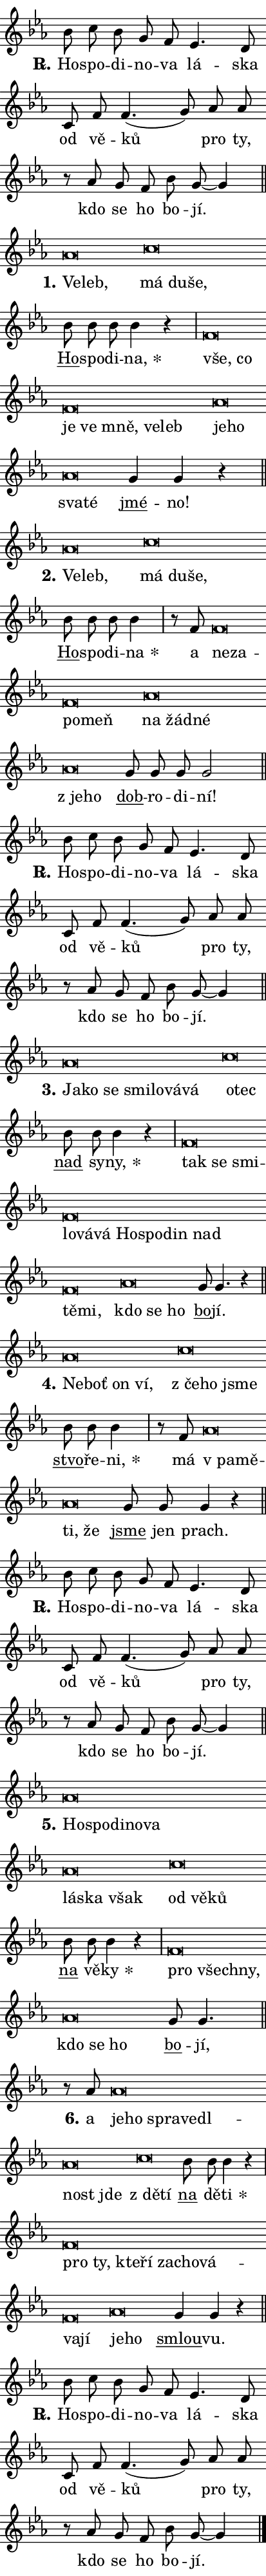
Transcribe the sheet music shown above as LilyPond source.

\version "2.24.0"
\header { tagline = "" }
\paper {
  indent = 0\cm
  top-margin = 0\cm
  right-margin = 0\cm
  bottom-margin = 0\cm
  left-margin = 0\cm
  paper-width = 7\cm
  page-breaking = #ly:one-page-breaking
  system-system-spacing.basic-distance = #11
  score-system-spacing.basic-distance = #11
  ragged-last = ##f
}


%% Author: Thomas Morley
%% https://lists.gnu.org/archive/html/lilypond-user/2020-05/msg00002.html
#(define (line-position grob)
"Returns position of @var[grob} in current system:
   @code{'start}, if at first time-step
   @code{'end}, if at last time-step
   @code{'middle} otherwise
"
  (let* ((col (ly:item-get-column grob))
         (ln (ly:grob-object col 'left-neighbor))
         (rn (ly:grob-object col 'right-neighbor))
         (col-to-check-left (if (ly:grob? ln) ln col))
         (col-to-check-right (if (ly:grob? rn) rn col))
         (break-dir-left
           (and
             (ly:grob-property col-to-check-left 'non-musical #f)
             (ly:item-break-dir col-to-check-left)))
         (break-dir-right
           (and
             (ly:grob-property col-to-check-right 'non-musical #f)
             (ly:item-break-dir col-to-check-right))))
        (cond ((eqv? 1 break-dir-left) 'start)
              ((eqv? -1 break-dir-right) 'end)
              (else 'middle))))

#(define (tranparent-at-line-position vctor)
  (lambda (grob)
  "Relying on @code{line-position} select the relevant enry from @var{vctor}.
Used to determine transparency,"
    (case (line-position grob)
      ((end) (not (vector-ref vctor 0)))
      ((middle) (not (vector-ref vctor 1)))
      ((start) (not (vector-ref vctor 2))))))

noteHeadBreakVisibility =
#(define-music-function (break-visibility)(vector?)
"Makes @code{NoteHead}s transparent relying on @var{break-visibility}"
#{
  \override NoteHead.transparent =
    #(tranparent-at-line-position break-visibility)
#})

#(define delete-ledgers-for-transparent-note-heads
  (lambda (grob)
    "Reads whether a @code{NoteHead} is transparent.
If so this @code{NoteHead} is removed from @code{'note-heads} from
@var{grob}, which is supposed to be @code{LedgerLineSpanner}.
As a result ledgers are not printed for this @code{NoteHead}"
    (let* ((nhds-array (ly:grob-object grob 'note-heads))
           (nhds-list
             (if (ly:grob-array? nhds-array)
                 (ly:grob-array->list nhds-array)
                 '()))
           ;; Relies on the transparent-property being done before
           ;; Staff.LedgerLineSpanner.after-line-breaking is executed.
           ;; This is fragile ...
           (to-keep
             (remove
               (lambda (nhd)
                 (ly:grob-property nhd 'transparent #f))
               nhds-list)))
      ;; TODO find a better method to iterate over grob-arrays, similiar
      ;; to filter/remove etc for lists
      ;; For now rebuilt from scratch
      (set! (ly:grob-object grob 'note-heads)  '())
      (for-each
        (lambda (nhd)
          (ly:pointer-group-interface::add-grob grob 'note-heads nhd))
        to-keep))))

hideNotes = {
  \noteHeadBreakVisibility #begin-of-line-visible
}
unHideNotes = {
  \noteHeadBreakVisibility #all-visible
}

% work-around for resetting accidentals
% https://lilypond.org/doc/v2.23/Documentation/notation/displaying-rhythms#unmetered-music
cadenzaMeasure = {
  \cadenzaOff
  \partial 1024 s1024
  \cadenzaOn
}

#(define-markup-command (accent layout props text) (markup?)
  "Underline accented syllable"
  (interpret-markup layout props
    #{\markup \override #'(offset . 4.3) \underline { #text }#}))

responsum = \markup \concat {
  "R" \hspace #-1.05 \path #0.1 #'((moveto 0 0.07) (lineto 0.9 0.8)) \hspace #0.05 "."
}

\layout {
    \context {
        \Staff
        \remove "Time_signature_engraver"
        \override LedgerLineSpanner.after-line-breaking = #delete-ledgers-for-transparent-note-heads
    }
    \context {
        \Voice {
            \override NoteHead.output-attributes = #'((class . "notehead"))
            \override Hairpin.height = #0.55
        }
    }
    \context {
        \Lyrics {
            \override StanzaNumber.output-attributes = #'((class . "stanzanumber"))
            \override LyricSpace.minimum-distance = #0.9
            \override LyricText.font-name = #"TeX Gyre Schola"
            \override LyricText.font-size = 1
            \override StanzaNumber.font-name = #"TeX Gyre Schola Bold"
            \override StanzaNumber.font-size = 1
        }
    }
}

% magnetic-lyrics.ily
%
%   written by
%     Jean Abou Samra <jean@abou-samra.fr>
%     Werner Lemberg <wl@gnu.org>
%
%   adapted by
%     Jiri Hon <jiri.hon@gmail.com>
%
% Version 2022-Apr-15

% https://www.mail-archive.com/lilypond-user@gnu.org/msg149350.html

#(define (Left_hyphen_pointer_engraver context)
   "Collect syllable-hyphen-syllable occurrences in lyrics and store
them in properties.  This engraver only looks to the left.  For
example, if the lyrics input is @code{foo -- bar}, it does the
following.

@itemize @bullet
@item
Set the @code{text} property of the @code{LyricHyphen} grob between
@q{foo} and @q{bar} to @code{foo}.

@item
Set the @code{left-hyphen} property of the @code{LyricText} grob with
text @q{foo} to the @code{LyricHyphen} grob between @q{foo} and
@q{bar}.
@end itemize

Use this auxiliary engraver in combination with the
@code{lyric-@/text::@/apply-@/magnetic-@/offset!} hook."
   (let ((hyphen #f)
         (text #f))
     (make-engraver
      (acknowledgers
       ((lyric-syllable-interface engraver grob source-engraver)
        (set! text grob)))
      (end-acknowledgers
       ((lyric-hyphen-interface engraver grob source-engraver)
        ;(when (not (grob::has-interface grob 'lyric-space-interface))
          (set! hyphen grob)));)
      ((stop-translation-timestep engraver)
       (when (and text hyphen)
         (ly:grob-set-object! text 'left-hyphen hyphen))
       (set! text #f)
       (set! hyphen #f)))))

#(define (lyric-text::apply-magnetic-offset! grob)
   "If the space between two syllables is less than the value in
property @code{LyricText@/.details@/.squash-threshold}, move the right
syllable to the left so that it gets concatenated with the left
syllable.

Use this function as a hook for
@code{LyricText@/.after-@/line-@/breaking} if the
@code{Left_@/hyphen_@/pointer_@/engraver} is active."
   (let ((hyphen (ly:grob-object grob 'left-hyphen #f)))
     (when hyphen
       (let ((left-text (ly:spanner-bound hyphen LEFT)))
         (when (grob::has-interface left-text 'lyric-syllable-interface)
           (let* ((common (ly:grob-common-refpoint grob left-text X))
                  (this-x-ext (ly:grob-extent grob common X))
                  (left-x-ext
                   (begin
                     ;; Trigger magnetism for left-text.
                     (ly:grob-property left-text 'after-line-breaking)
                     (ly:grob-extent left-text common X)))
                  ;; `delta` is the gap width between two syllables.
                  (delta (- (interval-start this-x-ext)
                            (interval-end left-x-ext)))
                  (details (ly:grob-property grob 'details))
                  (threshold (assoc-get 'squash-threshold details 0.2)))
             (when (< delta threshold)
               (let* (;; We have to manipulate the input text so that
                      ;; ligatures crossing syllable boundaries are not
                      ;; disabled.  For languages based on the Latin
                      ;; script this is essentially a beautification.
                      ;; However, for non-Western scripts it can be a
                      ;; necessity.
                      (lt (ly:grob-property left-text 'text))
                      (rt (ly:grob-property grob 'text))
                      (is-space (grob::has-interface hyphen 'lyric-space-interface))
                      (space (if is-space " " ""))
                      (space-markup (grob-interpret-markup grob " "))
                      (space-size (interval-length (ly:stencil-extent space-markup X)))
                      (extra-delta (if is-space space-size 0))
                      ;; Append new syllable.
                      (ltrt-space (if (and (string? lt) (string? rt))
                                (string-append lt space rt)
                                (make-concat-markup (list lt space rt))))
                      ;; Right-align `ltrt` to the right side.
                      (ltrt-space-markup (grob-interpret-markup
                               grob
                               (make-translate-markup
                                (cons (interval-length this-x-ext) 0)
                                (make-right-align-markup ltrt-space)))))
                 (begin
                   ;; Don't print `left-text`.
                   (ly:grob-set-property! left-text 'stencil #f)
                   ;; Set text and stencil (which holds all collected
                   ;; syllables so far) and shift it to the left.
                   (ly:grob-set-property! grob 'text ltrt-space)
                   (ly:grob-set-property! grob 'stencil ltrt-space-markup)
                   (ly:grob-translate-axis! grob (- (- delta extra-delta)) X))))))))))


#(define (lyric-hyphen::displace-bounds-first grob)
   ;; Make very sure this callback isn't triggered too early.
   (let ((left (ly:spanner-bound grob LEFT))
         (right (ly:spanner-bound grob RIGHT)))
     (ly:grob-property left 'after-line-breaking)
     (ly:grob-property right 'after-line-breaking)
     (ly:lyric-hyphen::print grob)))

squashThreshold = #0.4

\layout {
  \context {
    \Lyrics
    \consists #Left_hyphen_pointer_engraver
    \override LyricText.after-line-breaking =
      #lyric-text::apply-magnetic-offset!
    \override LyricHyphen.stencil = #lyric-hyphen::displace-bounds-first
    \override LyricText.details.squash-threshold = \squashThreshold
    \override LyricHyphen.minimum-distance = 0
    \override LyricHyphen.minimum-length = \squashThreshold
  }
}

squash = \override LyricText.details.squash-threshold = 9999
unSquash = \override LyricText.details.squash-threshold = \squashThreshold

left = \override LyricText.self-alignment-X = #LEFT
unLeft = \revert LyricText.self-alignment-X

starOffset = #(lambda (grob) 
                (let ((x_offset (ly:self-alignment-interface::aligned-on-x-parent grob)))
                  (if (= x_offset 0) 0 (+ x_offset 1.2))))

star = #(define-music-function (syllable)(string?)
"Append star separator at the end of a syllable"
#{
  \once \override LyricText.X-offset = #starOffset
  \lyricmode { \markup {
    #syllable
    \override #'((font-name . "TeX Gyre Schola Bold")) \hspace #0.2 \lower #0.65 \larger "*"
  } }
#})

starAccent = #(define-music-function (syllable)(string?)
"Append star separator at the end of a syllable and make accent"
#{
  \once \override LyricText.X-offset = #starOffset
  \lyricmode { \markup {
    \accent #syllable
    \override #'((font-name . "TeX Gyre Schola Bold")) \hspace #0.2 \lower #0.65 \larger "*"
  } }
#})

breath = #(define-music-function (syllable)(string?)
"Append breathing indicator at the end of a syllable"
#{
  \lyricmode { \markup { #syllable "+" } }
#})

optionalBreath = #(define-music-function (syllable)(string?)
"Append optional breathing indicator at the end of a syllable"
#{
  \lyricmode { \markup { #syllable "(+)" } }
#})


\score {
    <<
        \new Voice = "melody" { \cadenzaOn \key es \major \relative { bes'8 c bes g f es4. d8 \bar "" c f f4.( g8)] \bar "" as as \bar "" r as g f bes g~ g4 \cadenzaMeasure \bar "||" \break } }
        \new Lyrics \lyricsto "melody" { \lyricmode { \set stanza = \responsum
Ho -- spo -- di -- no -- va lá -- ska od vě -- ků pro ty, kdo se ho bo -- jí. } }
    >>
    \layout {}
}

\score {
    <<
        \new Voice = "melody" { \cadenzaOn \key es \major \relative { as'\breve*1/16 \hideNotes \breve*1/16 \bar "" \unHideNotes c\breve*1/16 \hideNotes \breve*1/16 \breve*1/16 \bar "" \unHideNotes \bar "" bes8 bes bes bes4 r \cadenzaMeasure \bar "|" f\breve*1/16 \hideNotes \breve*1/16 \bar "" \breve*1/16 \bar "" \breve*1/16 \bar "" \breve*1/16 \bar "" \breve*1/16 \breve*1/16 \bar "" \unHideNotes as\breve*1/16 \hideNotes \breve*1/16 \bar "" \breve*1/16 \breve*1/16 \bar "" \unHideNotes \bar "" g4 g r \cadenzaMeasure \bar "||" \break } }
        \new Lyrics \lyricsto "melody" { \lyricmode { \set stanza = "1."
\left Ve -- \squash leb, \left \unLeft \unSquash má \squash du -- še, \unLeft \unSquash \markup \accent Ho -- spo -- di -- \star na, \left vše, \squash co je ve mně, ve -- leb \left \unLeft \unSquash je -- \squash ho sva -- té \unLeft \unSquash \markup \accent jmé -- no! } }
    >>
    \layout {}
}

\score {
    <<
        \new Voice = "melody" { \cadenzaOn \key es \major \relative { as'\breve*1/16 \hideNotes \breve*1/16 \bar "" \unHideNotes c\breve*1/16 \hideNotes \breve*1/16 \breve*1/16 \bar "" \unHideNotes \bar "" bes8 bes bes bes4 \cadenzaMeasure \bar "|" r8 f8 f\breve*1/16 \hideNotes \breve*1/16 \bar "" \breve*1/16 \breve*1/16 \bar "" \unHideNotes as\breve*1/16 \hideNotes \breve*1/16 \bar "" \breve*1/16 \bar "" \breve*1/16 \breve*1/16 \bar "" \unHideNotes \bar "" g8 g g g2 \cadenzaMeasure \bar "||" \break } }
        \new Lyrics \lyricsto "melody" { \lyricmode { \set stanza = "2."
\left Ve -- \squash leb, \left \unLeft \unSquash má \squash du -- še, \unLeft \unSquash \markup \accent Ho -- spo -- di -- \star na a \left ne -- \squash za -- po -- meň \left \unLeft \unSquash na \squash žád -- né "z je" -- ho \unLeft \unSquash \markup \accent dob -- ro -- di -- ní! } }
    >>
    \layout {}
}

\score {
    <<
        \new Voice = "melody" { \cadenzaOn \key es \major \relative { bes'8 c bes g f es4. d8 \bar "" c f f4.( g8)] \bar "" as as \bar "" r as g f bes g~ g4 \cadenzaMeasure \bar "||" \break } }
        \new Lyrics \lyricsto "melody" { \lyricmode { \set stanza = \responsum
Ho -- spo -- di -- no -- va lá -- ska od vě -- ků pro ty, kdo se ho bo -- jí. } }
    >>
    \layout {}
}

\score {
    <<
        \new Voice = "melody" { \cadenzaOn \key es \major \relative { as'\breve*1/16 \hideNotes \breve*1/16 \bar "" \breve*1/16 \bar "" \breve*1/16 \bar "" \breve*1/16 \bar "" \breve*1/16 \breve*1/16 \bar "" \unHideNotes c\breve*1/16 \hideNotes \breve*1/16 \bar "" \unHideNotes \bar "" bes8 bes bes4 r \cadenzaMeasure \bar "|" f\breve*1/16 \hideNotes \breve*1/16 \bar "" \breve*1/16 \bar "" \breve*1/16 \bar "" \breve*1/16 \bar "" \breve*1/16 \bar "" \breve*1/16 \bar "" \breve*1/16 \bar "" \breve*1/16 \bar "" \breve*1/16 \bar "" \breve*1/16 \breve*1/16 \bar "" \unHideNotes as\breve*1/16 \hideNotes \breve*1/16 \breve*1/16 \bar "" \unHideNotes \bar "" g8 g4. r4 \cadenzaMeasure \bar "||" \break } }
        \new Lyrics \lyricsto "melody" { \lyricmode { \set stanza = "3."
\left Ja -- \squash ko se smi -- lo -- vá -- vá \left \unLeft \unSquash o -- \squash tec \unLeft \unSquash \markup \accent nad sy -- \star ny, \left tak \squash se smi -- lo -- vá -- vá Ho -- spo -- din nad tě -- mi, \left \unLeft \unSquash kdo \squash se ho \unLeft \unSquash \markup \accent bo -- jí. } }
    >>
    \layout {}
}

\score {
    <<
        \new Voice = "melody" { \cadenzaOn \key es \major \relative { as'\breve*1/16 \hideNotes \breve*1/16 \bar "" \breve*1/16 \breve*1/16 \bar "" \unHideNotes c\breve*1/16 \hideNotes \breve*1/16 \breve*1/16 \bar "" \unHideNotes \bar "" bes8 bes bes4 \cadenzaMeasure \bar "|" r8 f8 as\breve*1/16 \hideNotes \breve*1/16 \bar "" \breve*1/16 \breve*1/16 \bar "" \unHideNotes \bar "" g8 g g4 r4 \cadenzaMeasure \bar "||" \break } }
        \new Lyrics \lyricsto "melody" { \lyricmode { \set stanza = "4."
\left Ne -- \squash boť on ví, \left \unLeft \unSquash "z če" -- \squash ho jsme \unLeft \unSquash \markup \accent stvo -- ře -- \star ni, má \left "v pa" -- \squash mě -- ti, že \unLeft \unSquash \markup \accent jsme jen prach. } }
    >>
    \layout {}
}

\score {
    <<
        \new Voice = "melody" { \cadenzaOn \key es \major \relative { bes'8 c bes g f es4. d8 \bar "" c f f4.( g8)] \bar "" as as \bar "" r as g f bes g~ g4 \cadenzaMeasure \bar "||" \break } }
        \new Lyrics \lyricsto "melody" { \lyricmode { \set stanza = \responsum
Ho -- spo -- di -- no -- va lá -- ska od vě -- ků pro ty, kdo se ho bo -- jí. } }
    >>
    \layout {}
}

\score {
    <<
        \new Voice = "melody" { \cadenzaOn \key es \major \relative { as'\breve*1/16 \hideNotes \breve*1/16 \bar "" \breve*1/16 \bar "" \breve*1/16 \bar "" \breve*1/16 \bar "" \breve*1/16 \bar "" \breve*1/16 \breve*1/16 \bar "" \unHideNotes c\breve*1/16 \hideNotes \breve*1/16 \breve*1/16 \bar "" \unHideNotes \bar "" bes8 bes bes4 r \cadenzaMeasure \bar "|" f\breve*1/16 \hideNotes \breve*1/16 \breve*1/16 \bar "" \unHideNotes as\breve*1/16 \hideNotes \breve*1/16 \breve*1/16 \bar "" \unHideNotes \bar "" g8 g4. \cadenzaMeasure \bar "||" \break } }
        \new Lyrics \lyricsto "melody" { \lyricmode { \set stanza = "5."
\left Ho -- \squash spo -- di -- no -- va lá -- ska však \left \unLeft \unSquash od \squash vě -- ků \unLeft \unSquash \markup \accent na vě -- \star ky \left pro \squash všech -- ny, \left \unLeft \unSquash kdo \squash se ho \unLeft \unSquash \markup \accent bo -- jí, } }
    >>
    \layout {}
}

\score {
    <<
        \new Voice = "melody" { \cadenzaOn \key es \major \relative { r8 as'8 as\breve*1/16 \hideNotes \breve*1/16 \bar "" \breve*1/16 \bar "" \breve*1/16 \bar "" \breve*1/16 \bar "" \breve*1/16 \breve*1/16 \bar "" \unHideNotes c\breve*1/16 \hideNotes \breve*1/16 \bar "" \unHideNotes \bar "" bes8 bes bes4 r \cadenzaMeasure \bar "|" f\breve*1/16 \hideNotes \breve*1/16 \bar "" \breve*1/16 \bar "" \breve*1/16 \bar "" \breve*1/16 \bar "" \breve*1/16 \bar "" \breve*1/16 \bar "" \breve*1/16 \breve*1/16 \bar "" \unHideNotes as\breve*1/16 \hideNotes \breve*1/16 \bar "" \unHideNotes \bar "" g4 g r \cadenzaMeasure \bar "||" \break } }
        \new Lyrics \lyricsto "melody" { \lyricmode { \set stanza = "6."
a \left je -- \squash ho spra -- ve -- dl -- nost jde \left \unLeft \unSquash "z dě" -- \squash tí \unLeft \unSquash \markup \accent na dě -- \star ti \left pro \squash ty, kte -- ří za -- cho -- vá -- va -- jí \left \unLeft \unSquash je -- \squash ho \unLeft \unSquash \markup \accent smlou -- vu. } }
    >>
    \layout {}
}

\score {
    <<
        \new Voice = "melody" { \cadenzaOn \key es \major \relative { bes'8 c bes g f es4. d8 \bar "" c f f4.( g8)] \bar "" as as \bar "" r as g f bes g~ g4 \cadenzaMeasure \bar "||" \break } \bar "|." }
        \new Lyrics \lyricsto "melody" { \lyricmode { \set stanza = \responsum
Ho -- spo -- di -- no -- va lá -- ska od vě -- ků pro ty, kdo se ho bo -- jí. } }
    >>
    \layout {}
}
